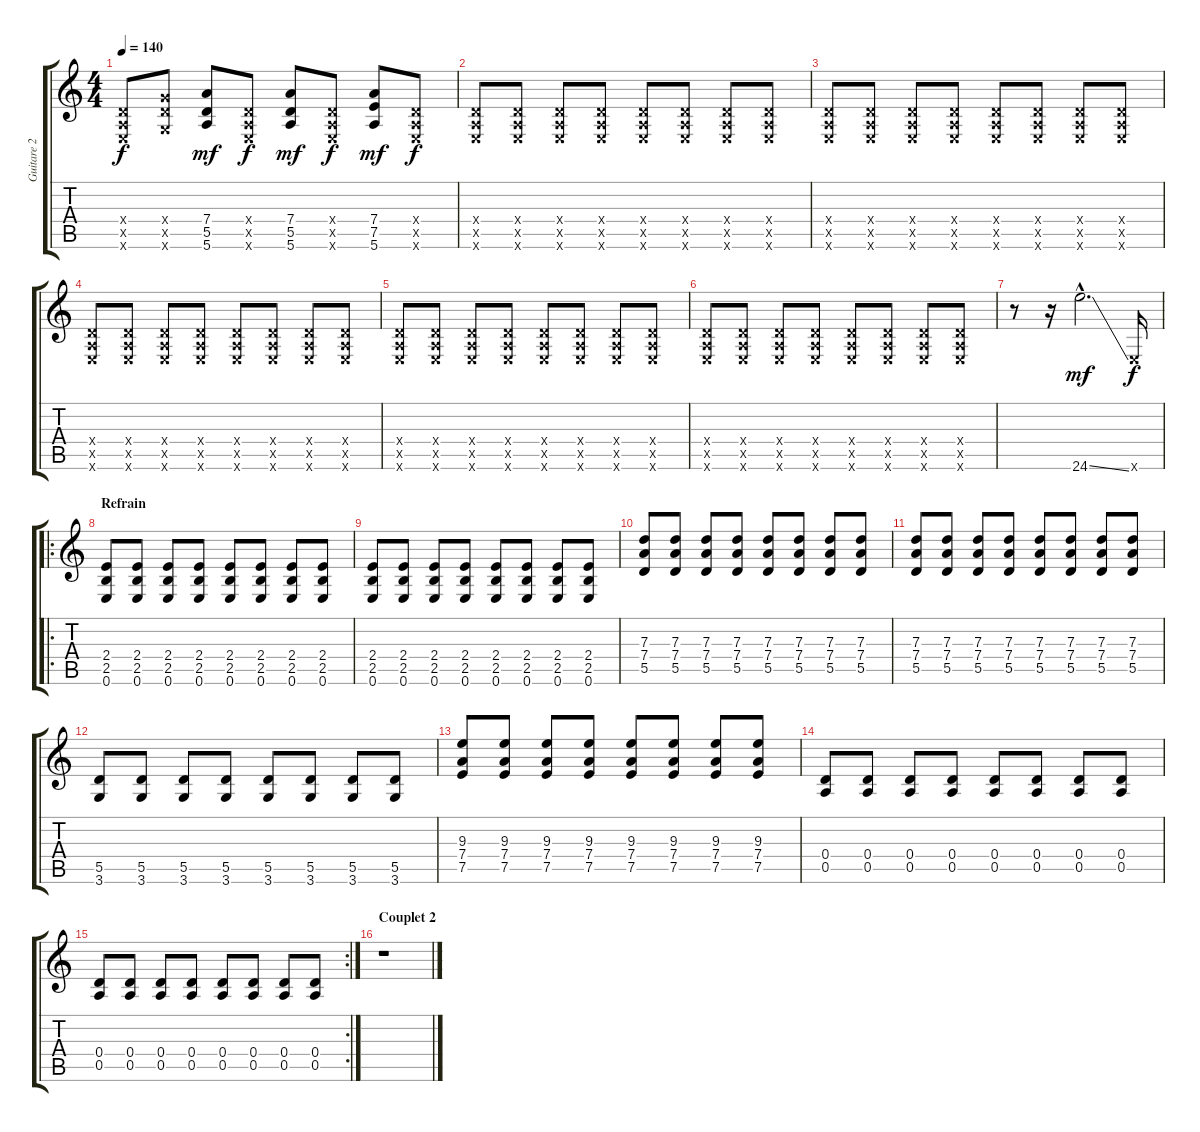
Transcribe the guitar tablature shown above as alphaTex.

\track ("Guitare 2" "Guitare 2") {instrument distortionguitar}
\staff {score tabs}
\tuning (E4 B3 G3 D3 A2 E2) {hide}
\ts (4 4)
\tempo 140
\clef g2
\ks c
(0.4{x} 0.5{x} 0.6{x}).8{dy f} (5.4{x} 5.5{x} 3.6{x}).8 (7.4 5.5 5.6).8{dy mf} (0.4{x} 0.5{x} 0.6{x}).8{dy f} (7.4 5.5 5.6).8{dy mf} (0.4{x} 0.5{x} 0.6{x}).8{dy f} (7.4 7.5 5.6).8{dy mf} (0.4{x} 0.5{x} 0.6{x}).8{dy f} |
(0.4{x} 0.5{x} 0.6{x}).8 (0.4{x} 0.5{x} 0.6{x}).8 (0.4{x} 0.5{x} 0.6{x}).8 (0.4{x} 0.5{x} 0.6{x}).8 (0.4{x} 0.5{x} 0.6{x}).8 (0.4{x} 0.5{x} 0.6{x}).8 (0.4{x} 0.5{x} 0.6{x}).8 (0.4{x} 0.5{x} 0.6{x}).8 |
(0.4{x} 0.5{x} 0.6{x}).8 (0.4{x} 0.5{x} 0.6{x}).8 (0.4{x} 0.5{x} 0.6{x}).8 (0.4{x} 0.5{x} 0.6{x}).8 (0.4{x} 0.5{x} 0.6{x}).8 (0.4{x} 0.5{x} 0.6{x}).8 (0.4{x} 0.5{x} 0.6{x}).8 (0.4{x} 0.5{x} 0.6{x}).8 |
(0.4{x} 0.5{x} 0.6{x}).8 (0.4{x} 0.5{x} 0.6{x}).8 (0.4{x} 0.5{x} 0.6{x}).8 (0.4{x} 0.5{x} 0.6{x}).8 (0.4{x} 0.5{x} 0.6{x}).8 (0.4{x} 0.5{x} 0.6{x}).8 (0.4{x} 0.5{x} 0.6{x}).8 (0.4{x} 0.5{x} 0.6{x}).8 |
(0.4{x} 0.5{x} 0.6{x}).8 (0.4{x} 0.5{x} 0.6{x}).8 (0.4{x} 0.5{x} 0.6{x}).8 (0.4{x} 0.5{x} 0.6{x}).8 (0.4{x} 0.5{x} 0.6{x}).8 (0.4{x} 0.5{x} 0.6{x}).8 (0.4{x} 0.5{x} 0.6{x}).8 (0.4{x} 0.5{x} 0.6{x}).8 |
(0.4{x} 0.5{x} 0.6{x}).8 (0.4{x} 0.5{x} 0.6{x}).8 (0.4{x} 0.5{x} 0.6{x}).8 (0.4{x} 0.5{x} 0.6{x}).8 (0.4{x} 0.5{x} 0.6{x}).8 (0.4{x} 0.5{x} 0.6{x}).8 (0.4{x} 0.5{x} 0.6{x}).8 (0.4{x} 0.5{x} 0.6{x}).8 |
r.8 r.16 24.6{ss hac}.2{d dy mf} 0.6{x}.16{dy f} |
\ro
\section ("" "Refrain")
(2.4 2.5 0.6).8 (2.4 2.5 0.6).8 (2.4 2.5 0.6).8 (2.4 2.5 0.6).8 (2.4 2.5 0.6).8 (2.4 2.5 0.6).8 (2.4 2.5 0.6).8 (2.4 2.5 0.6).8 |
(2.4 2.5 0.6).8 (2.4 2.5 0.6).8 (2.4 2.5 0.6).8 (2.4 2.5 0.6).8 (2.4 2.5 0.6).8 (2.4 2.5 0.6).8 (2.4 2.5 0.6).8 (2.4 2.5 0.6).8 |
(7.3 7.4 5.5).8 (7.3 7.4 5.5).8 (7.3 7.4 5.5).8 (7.3 7.4 5.5).8 (7.3 7.4 5.5).8 (7.3 7.4 5.5).8 (7.3 7.4 5.5).8 (7.3 7.4 5.5).8 |
(7.3 7.4 5.5).8 (7.3 7.4 5.5).8 (7.3 7.4 5.5).8 (7.3 7.4 5.5).8 (7.3 7.4 5.5).8 (7.3 7.4 5.5).8 (7.3 7.4 5.5).8 (7.3 7.4 5.5).8 |
(5.5 3.6).8 (5.5 3.6).8 (5.5 3.6).8 (5.5 3.6).8 (5.5 3.6).8 (5.5 3.6).8 (5.5 3.6).8 (5.5 3.6).8 |
(9.3 7.4 7.5).8 (9.3 7.4 7.5).8 (9.3 7.4 7.5).8 (9.3 7.4 7.5).8 (9.3 7.4 7.5).8 (9.3 7.4 7.5).8 (9.3 7.4 7.5).8 (9.3 7.4 7.5).8 |
(0.4 0.5).8 (0.4 0.5).8 (0.4 0.5).8 (0.4 0.5).8 (0.4 0.5).8 (0.4 0.5).8 (0.4 0.5).8 (0.4 0.5).8 |
\rc 2
(0.4 0.5).8 (0.4 0.5).8 (0.4 0.5).8 (0.4 0.5).8 (0.4 0.5).8 (0.4 0.5).8 (0.4 0.5).8 (0.4 0.5).8 |
\section ("" "Couplet 2")
r.1
